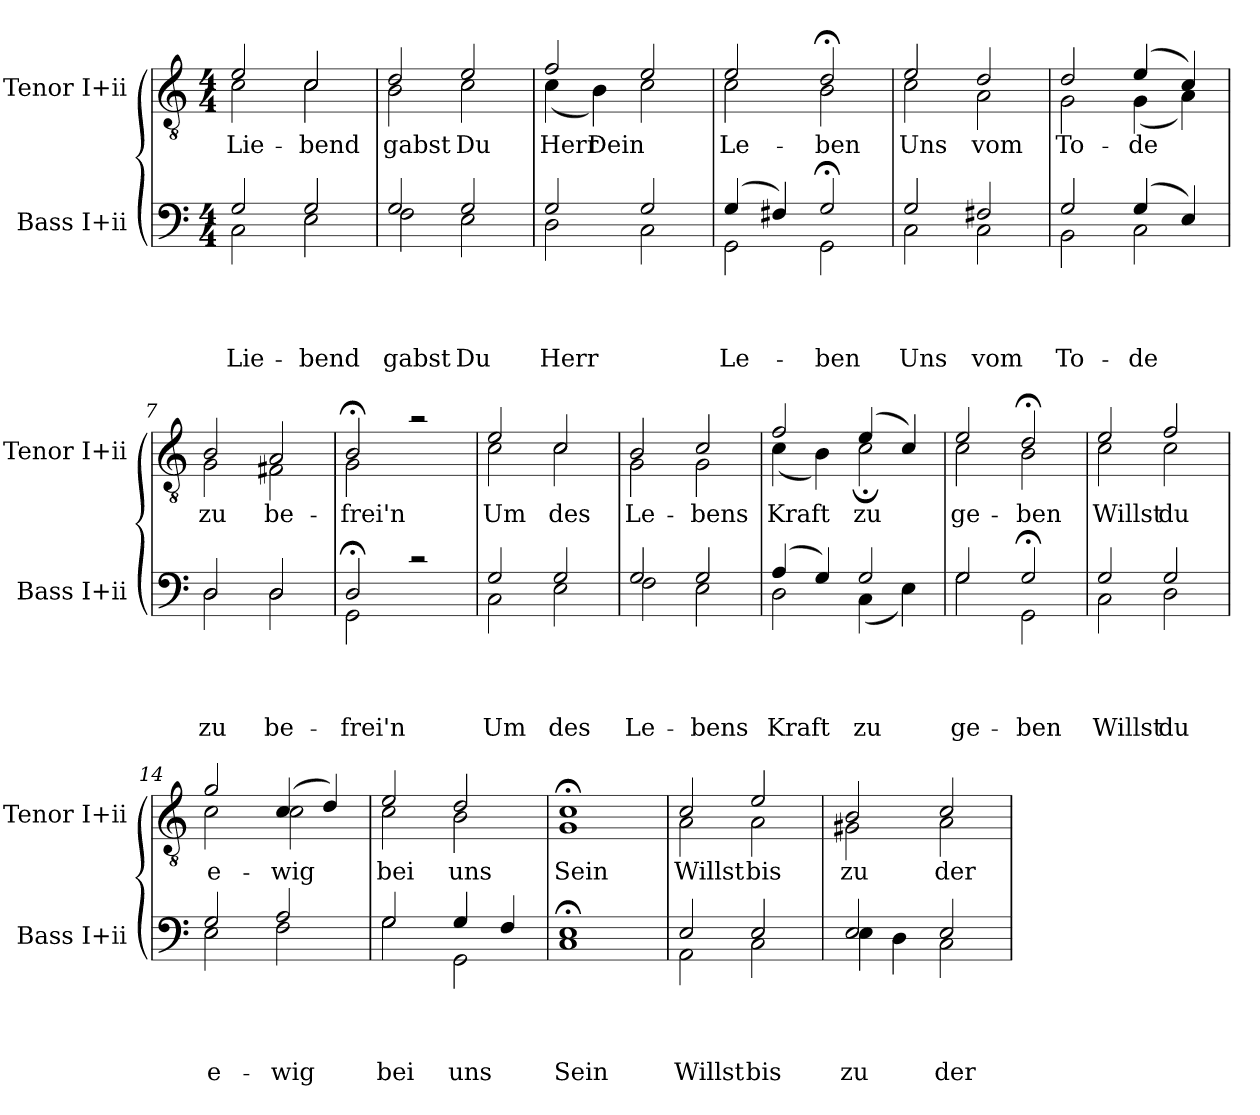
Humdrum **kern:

**kern	**text	**text	**text	**text	**kern	**text
*part2	*part2	*part2	*part2	*part2	*part1	*part1
*staff2	*staff2	*staff2	*staff2	*staff2	*staff1	*staff1
*I"Bass I+ii	*	*	*	*	*I"Tenor I+ii	*
*I'Bass I+ii	*	*	*	*	*I'Tenor I+ii	*
!!LO:PB:g=z
*clefF4	*	*	*	*	*clefGv2	*
*k[]	*	*	*	*	*k[]	*
*C:	*	*	*	*	*C:	*
*M4/4	*	*	*	*	*M4/4	*
=1	=1	=1	=1	=1	=1	=1
!	!	!	!	!LO:LY:a	!	!LO:LY:b
*^	*	*	*	*	*^	*
2G/	2C\	.	.	.	Lie-	2e/	2c\	Lie-
!	!	!	!	!	!LO:LY:a:rj	!	!	!LO:LY:b:rj
2G/	2E\	.	.	.	-bend	2c/	2c\	-bend
=2	=2	=2	=2	=2	=2	=2	=2	=2
!	!	!	!	!	!LO:LY:a	!	!	!LO:LY:b
2G/	2F\	.	.	.	gabst	2d/	2B\	gabst
!	!	!	!	!	!LO:LY:a	!	!	!LO:LY:b
2G/	2E\	.	.	.	Du	2e/	2c\	Du
=3	=3	=3	=3	=3	=3	=3	=3	=3
!	!	!	!	!	!LO:LY:a	!	!	!LO:LY:b
2G/	2D\	.	.	.	Herr	2f/	(<4c\	Herr
!	!	!	!	!	!	!	!	!LO:LY:b
.	.	.	.	.	.	.	4B\)	Dein
2G/	2C\	.	.	.	.	2e/	2c\	.
=4	=4	=4	=4	=4	=4	=4	=4	=4
!	!	!	!	!	!LO:LY:a	!	!	!LO:LY:b
(4G/	2GG\	.	.	.	Le-	2e/	2c\	Le-
4F#X/)	.	.	.	.	.	.	.	.
!	!	!	!	!	!LO:LY:a	!	!	!LO:LY:b
2G;</	2GG\	.	.	.	-ben	2d;</	2B\	-ben
=5	=5	=5	=5	=5	=5	=5	=5	=5
!	!	!	!	!	!LO:LY:a	!	!	!LO:LY:b
2G/	2C\	.	.	.	Uns	2e/	2c\	Uns
!	!	!	!	!	!LO:LY:a	!	!	!LO:LY:b
2F#X/	2C\	.	.	.	vom	2d/	2A\	vom
=6	=6	=6	=6	=6	=6	=6	=6	=6
!	!	!	!	!	!LO:LY:a	!	!	!LO:LY:b
2G/	2BB\	.	.	.	To-	2d/	2G\	To-
!	!	!	!	!	!LO:LY:a	!	!	!LO:LY:b
(4G/	2C\	.	.	.	-de	(4e/	(<4G\	-de
4E/)	.	.	.	.	.	4c/)	4A\)	.
!!LO:LB:g=z	!!
=7	=7	=7	=7	=7	=7	=7	=7	=7
!	!	!	!	!	!LO:LY:a	!	!	!LO:LY:b
2D/	2D\	.	.	.	zu	2B/	2G\	zu
!	!	!	!	!	!LO:LY:a	!	!	!LO:LY:b
2D/	2D\	.	.	.	be-	2A/	2F#X\	be-
=8	=8	=8	=8	=8	=8	=8	=8	=8
!	!	!	!	!	!LO:LY:a	!	!	!LO:LY:b
2D;</	2GG\	.	.	.	-frei'n	2B;</	2G\	-frei'n
2rc	2ryy	.	.	.	.	2ra	2ryy	.
=9	=9	=9	=9	=9	=9	=9	=9	=9
!	!	!	!	!	!LO:LY:a	!	!	!LO:LY:b
2G/	2C\	.	.	.	Um	2e/	2c\	Um
!	!	!	!	!	!LO:LY:a	!	!	!LO:LY:b
2G/	2E\	.	.	.	des	2c/	2c\	des
=10	=10	=10	=10	=10	=10	=10	=10	=10
!	!	!	!	!	!LO:LY:a	!	!	!LO:LY:b
2G/	2F\	.	.	.	Le-	2B/	2G\	Le-
!	!	!	!	!	!LO:LY:a	!	!	!LO:LY:b
2G/	2E\	.	.	.	-bens	2c/	2G\	-bens
=11	=11	=11	=11	=11	=11	=11	=11	=11
!	!	!	!	!	!LO:LY:a	!	!	!LO:LY:b
(4A/	2D\	.	.	.	Kraft	2f/	(<4c\	Kraft
4G/)	.	.	.	.	.	.	4B\)	.
!	!	!	!	!	!LO:LY:a	!	!	!LO:LY:b
2G/	(<4C\	.	.	.	zu	(4e/	2c;\	zu
.	4E\)	.	.	.	.	4c/)	.	.
=12	=12	=12	=12	=12	=12	=12	=12	=12
!	!	!	!	!	!LO:LY:a	!	!	!LO:LY:b
2G/	2G\	.	.	.	ge-	2e/	2c\	ge-
!	!	!	!	!	!LO:LY:a	!	!	!LO:LY:b
2G;</	2GG\	.	.	.	-ben	2d;</	2B\	-ben
=13	=13	=13	=13	=13	=13	=13	=13	=13
!	!	!	!	!	!LO:LY:a	!	!	!LO:LY:b
2G/	2C\	.	.	.	Willst	2e/	2c\	Willst
!	!	!	!	!	!LO:LY:a	!	!	!LO:LY:b
2G/	2D\	.	.	.	du	2f/	2c\	du
!!LO:LB:g=z	!!
=14	=14	=14	=14	=14	=14	=14	=14	=14
!	!	!	!	!	!LO:LY:b	!	!	!LO:LY:b
2G/	2E\	.	.	.	e-	2g/	2c\	e-
!	!	!	!	!	!LO:LY:b	!	!	!LO:LY:b
2A/	2F\	.	.	.	-wig	(4c/	2c\	-wig
.	.	.	.	.	.	4d/)	.	.
=15	=15	=15	=15	=15	=15	=15	=15	=15
!	!	!	!	!	!LO:LY:b	!	!	!LO:LY:b
2G/	2G\	.	.	.	bei	2e/	2c\	bei
!	!	!	!	!	!LO:LY:b	!	!	!LO:LY:b
4G/	2GG\	.	.	.	uns	2d/	2B\	uns
4F/	.	.	.	.	.	.	.	.
*v	*v	*	*	*	*	*	*	*
*	*	*	*	*	*v	*v	*
=16	=16	=16	=16	=16	=16	=16
!	!	!	!	!LO:LY:b	!	!LO:LY:b
1C;< 1E;<	.	.	.	Sein	1G; 1c;	Sein
=17	=17	=17	=17	=17	=17	=17
!	!	!	!	!LO:LY:b	!	!LO:LY:b
*^	*	*	*	*	*^	*
2E/	2AA\	.	.	.	Willst	2c/	2A\	Willst
!	!	!	!	!	!LO:LY:b	!	!	!LO:LY:b
2E/	2C\	.	.	.	bis	2e/	2A\	bis
=18	=18	=18	=18	=18	=18	=18	=18	=18
!	!	!	!	!	!LO:LY:b	!	!	!LO:LY:b
2E/	4E\	.	.	.	zu	2B/	2G#X\	zu
.	4D\	.	.	.	.	.	.	.
!	!	!	!	!	!LO:LY:b	!	!	!LO:LY:b
2E/	2C\	.	.	.	der	2c/	2A\	der
*v	*v	*	*	*	*	*	*	*
*	*	*	*	*	*v	*v	*
=	=	=	=	=	=	=
*-	*-	*-	*-	*-	*-	*-
